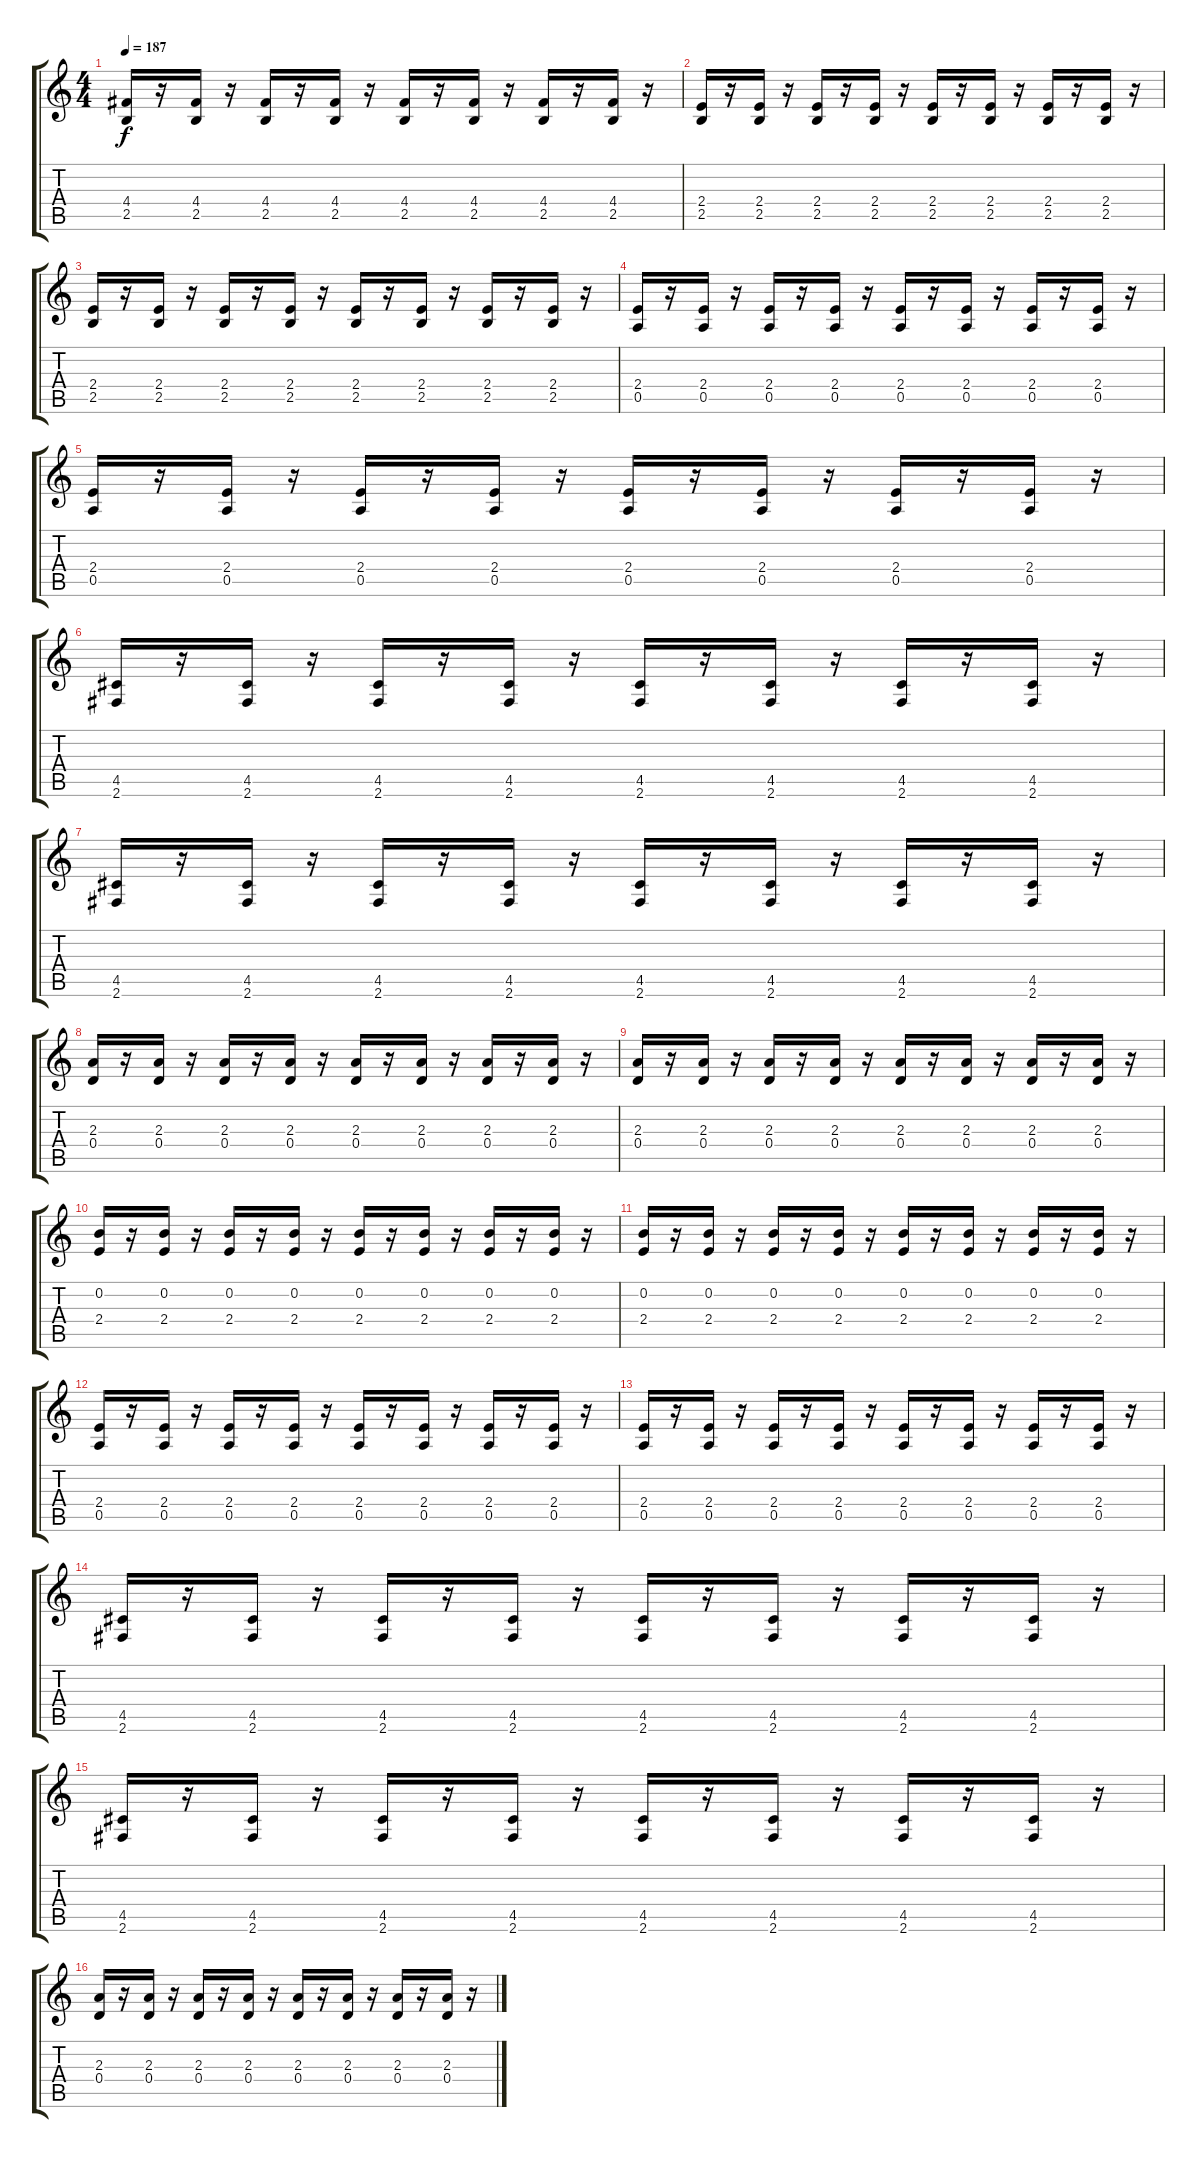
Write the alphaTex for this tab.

\track "" {instrument overdrivenguitar}
\staff {score tabs}
\tuning (E4 B3 G3 D3 A2 E2) {hide}
\ts (4 4)
\tempo 187
\clef g2
\ks c
(4.4 2.5).16{dy f} r.16 (4.4 2.5).16 r.16 (4.4 2.5).16 r.16 (4.4 2.5).16 r.16 (4.4 2.5).16 r.16 (4.4 2.5).16 r.16 (4.4 2.5).16 r.16 (4.4 2.5).16 r.16 |
(2.4 2.5).16 r.16 (2.4 2.5).16 r.16 (2.4 2.5).16 r.16 (2.4 2.5).16 r.16 (2.4 2.5).16 r.16 (2.4 2.5).16 r.16 (2.4 2.5).16 r.16 (2.4 2.5).16 r.16 |
(2.4 2.5).16 r.16 (2.4 2.5).16 r.16 (2.4 2.5).16 r.16 (2.4 2.5).16 r.16 (2.4 2.5).16 r.16 (2.4 2.5).16 r.16 (2.4 2.5).16 r.16 (2.4 2.5).16 r.16 |
(2.4 0.5).16 r.16 (2.4 0.5).16 r.16 (2.4 0.5).16 r.16 (2.4 0.5).16 r.16 (2.4 0.5).16 r.16 (2.4 0.5).16 r.16 (2.4 0.5).16 r.16 (2.4 0.5).16 r.16 |
(2.4 0.5).16 r.16 (2.4 0.5).16 r.16 (2.4 0.5).16 r.16 (2.4 0.5).16 r.16 (2.4 0.5).16 r.16 (2.4 0.5).16 r.16 (2.4 0.5).16 r.16 (2.4 0.5).16 r.16 |
(4.5 2.6).16 r.16 (4.5 2.6).16 r.16 (4.5 2.6).16 r.16 (4.5 2.6).16 r.16 (4.5 2.6).16 r.16 (4.5 2.6).16 r.16 (4.5 2.6).16 r.16 (4.5 2.6).16 r.16 |
(4.5 2.6).16 r.16 (4.5 2.6).16 r.16 (4.5 2.6).16 r.16 (4.5 2.6).16 r.16 (4.5 2.6).16 r.16 (4.5 2.6).16 r.16 (4.5 2.6).16 r.16 (4.5 2.6).16 r.16 |
(2.3 0.4).16 r.16 (2.3 0.4).16 r.16 (2.3 0.4).16 r.16 (2.3 0.4).16 r.16 (2.3 0.4).16 r.16 (2.3 0.4).16 r.16 (2.3 0.4).16 r.16 (2.3 0.4).16 r.16 |
(2.3 0.4).16 r.16 (2.3 0.4).16 r.16 (2.3 0.4).16 r.16 (2.3 0.4).16 r.16 (2.3 0.4).16 r.16 (2.3 0.4).16 r.16 (2.3 0.4).16 r.16 (2.3 0.4).16 r.16 |
(0.2 2.4).16 r.16 (0.2 2.4).16 r.16 (0.2 2.4).16 r.16 (0.2 2.4).16 r.16 (0.2 2.4).16 r.16 (0.2 2.4).16 r.16 (0.2 2.4).16 r.16 (0.2 2.4).16 r.16 |
(0.2 2.4).16 r.16 (0.2 2.4).16 r.16 (0.2 2.4).16 r.16 (0.2 2.4).16 r.16 (0.2 2.4).16 r.16 (0.2 2.4).16 r.16 (0.2 2.4).16 r.16 (0.2 2.4).16 r.16 |
(2.4 0.5).16 r.16 (2.4 0.5).16 r.16 (2.4 0.5).16 r.16 (2.4 0.5).16 r.16 (2.4 0.5).16 r.16 (2.4 0.5).16 r.16 (2.4 0.5).16 r.16 (2.4 0.5).16 r.16 |
(2.4 0.5).16 r.16 (2.4 0.5).16 r.16 (2.4 0.5).16 r.16 (2.4 0.5).16 r.16 (2.4 0.5).16 r.16 (2.4 0.5).16 r.16 (2.4 0.5).16 r.16 (2.4 0.5).16 r.16 |
(4.5 2.6).16 r.16 (4.5 2.6).16 r.16 (4.5 2.6).16 r.16 (4.5 2.6).16 r.16 (4.5 2.6).16 r.16 (4.5 2.6).16 r.16 (4.5 2.6).16 r.16 (4.5 2.6).16 r.16 |
(4.5 2.6).16 r.16 (4.5 2.6).16 r.16 (4.5 2.6).16 r.16 (4.5 2.6).16 r.16 (4.5 2.6).16 r.16 (4.5 2.6).16 r.16 (4.5 2.6).16 r.16 (4.5 2.6).16 r.16 |
(2.3 0.4).16 r.16 (2.3 0.4).16 r.16 (2.3 0.4).16 r.16 (2.3 0.4).16 r.16 (2.3 0.4).16 r.16 (2.3 0.4).16 r.16 (2.3 0.4).16 r.16 (2.3 0.4).16 r.16
